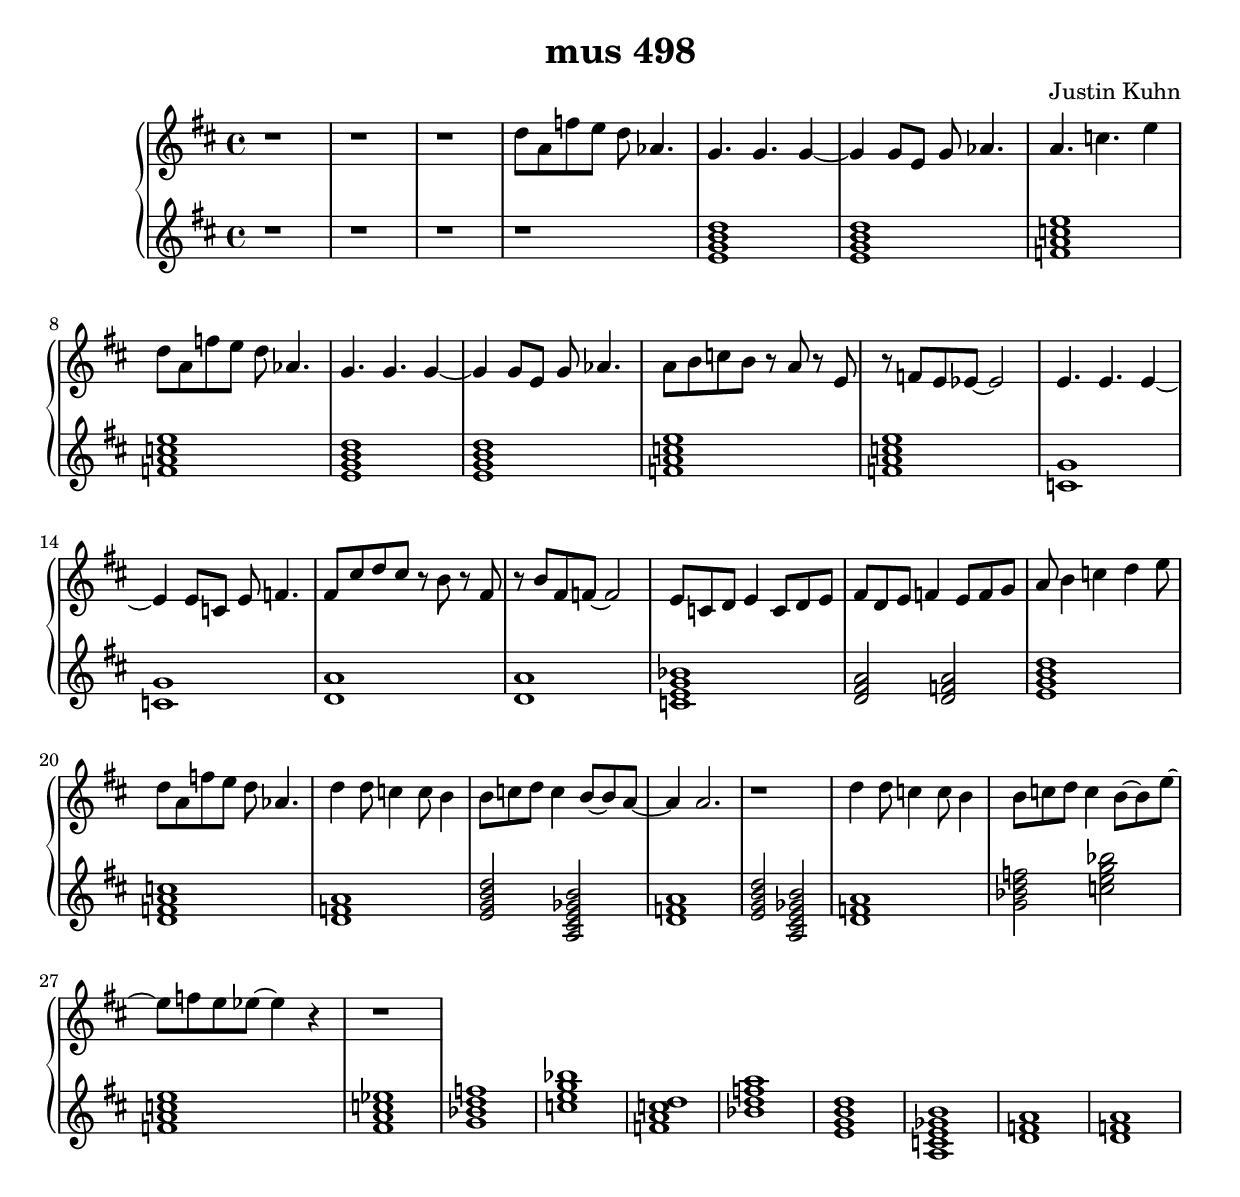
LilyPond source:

\version "2.18.2"
\include "articulate.ly"

\header {
  title = "mus 498"
  composer = "Justin Kuhn"
}

\score {
  
\new PianoStaff

\transpose bes c'
% \transpose ees c

 \relative c'' {
   

  <<
    
      \new Staff {
     
      \clef "treble" \key c \major
      r1 r r 
      c8 g ees' d c ges4.
      
      f f f4~ f f8 d f ges4.
      g bes d4 
      c8 g ees' d c ges4.
      
      f f f4~ f f8 d f ges4.
      g8 a bes a r g r d r ees d des~ des2
        %edit this for the upcoming chord
        
      d4. d d4~ d4 d8 bes d ees4.
      e8 b' c b r a r e8
      r8 a e ees~ ees2
      
      d8 bes c d4 bes8 c d
      e c d ees4 d8 ees f
      g a4 bes c d8
      c8 g ees' d c ges4.
      
      % b-section
      c4 c8 bes4 bes8 a4
      a8 bes c bes4 a8~ a8 g8~ g4 g2. r1
      c4 c8 bes4 bes8 a4
      a8 bes c bes4 a8~ a8 d8~ d8 ees d des~ des4 r4 r1
      
      
      }
    
    
     \new Staff {
     
      \clef "treble" \key c \major
      
      \chordmode {
        r1 r r r
      d1:m7  d1:m7 ees:maj7 ees:maj7 
      d1:m7  d1:m7 ees:maj7 ees:maj7 
      bes,:5 bes,:5 c:5 c:5  
      bes,:7 c2 c:m d1:m7 c1:m7
      
      %a,1:11^5 second ending
      % the very last chord could be switched with a cm7 on the first ending
      
      %solo section in a different key
      
      %b section
      
      c:m d2:m7 g,:7-9  c1:m d2:m7 g,:7-9 
      c1:m f2:m7 bes:7 ees1:maj7 e:dim7
      f1:m7 bes:7 ees1:6 aes:maj7
      d1:m7 g,:m7-9 c:m c:m
      
      }
      
     
     
    }
     
   >>  
}
%{-.
  \midi { \tempo 4 = 140
        \context {
      \PianoStaff
      \remove "Staff_performer"
    }
    \context {
      \Voice
      \consists "Staff_performer"
      } 
      
  }  
  %}
  
  
}